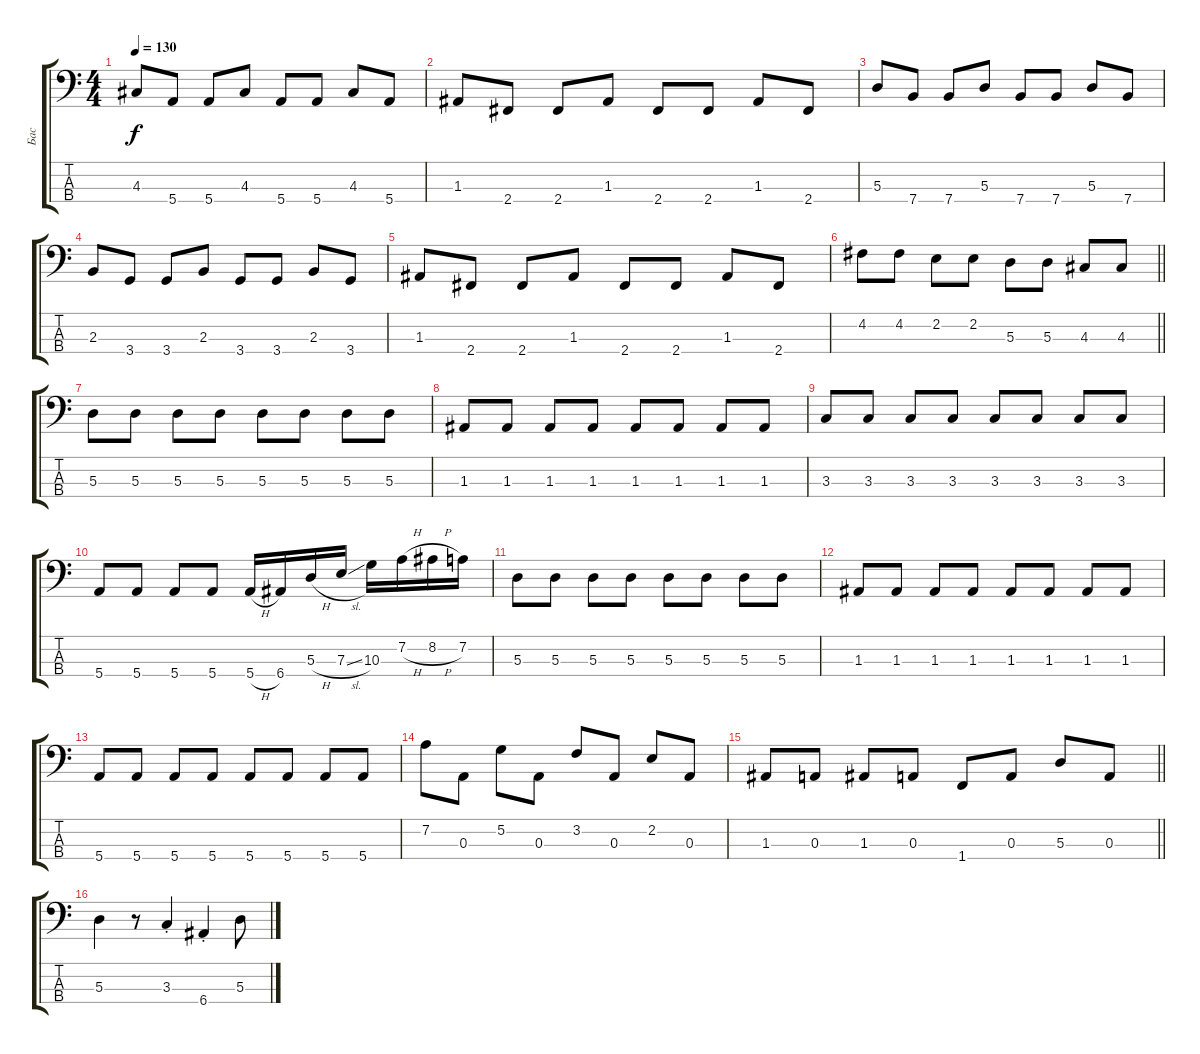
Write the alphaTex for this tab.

\track ("Бас" "Бас") {instrument electricbassfinger}
\staff {score tabs}
\tuning (G2 D2 A1 E1) {hide}
\ts (4 4)
\tempo 130
\clef f4
\ks c
4.3.8{dy f} 5.4.8 5.4.8 4.3.8 5.4.8 5.4.8 4.3.8 5.4.8 |
1.3.8 2.4.8 2.4.8 1.3.8 2.4.8 2.4.8 1.3.8 2.4.8 |
5.3.8 7.4.8 7.4.8 5.3.8 7.4.8 7.4.8 5.3.8 7.4.8 |
2.3.8 3.4.8 3.4.8 2.3.8 3.4.8 3.4.8 2.3.8 3.4.8 |
1.3.8 2.4.8 2.4.8 1.3.8 2.4.8 2.4.8 1.3.8 2.4.8 |
\barLineRight lightlight
4.2.8 4.2.8 2.2.8 2.2.8 5.3.8 5.3.8 4.3.8 4.3.8 |
5.3.8 5.3.8 5.3.8 5.3.8 5.3.8 5.3.8 5.3.8 5.3.8 |
1.3.8 1.3.8 1.3.8 1.3.8 1.3.8 1.3.8 1.3.8 1.3.8 |
3.3.8 3.3.8 3.3.8 3.3.8 3.3.8 3.3.8 3.3.8 3.3.8 |
5.4.8 5.4.8 5.4.8 5.4.8 5.4{h}.16 6.4.16 5.3{h}.16 7.3{sl}.16 10.3.16 7.2{h}.16 8.2{h}.16 7.2.16 |
5.3.8 5.3.8 5.3.8 5.3.8 5.3.8 5.3.8 5.3.8 5.3.8 |
1.3.8 1.3.8 1.3.8 1.3.8 1.3.8 1.3.8 1.3.8 1.3.8 |
5.4.8 5.4.8 5.4.8 5.4.8 5.4.8 5.4.8 5.4.8 5.4.8 |
7.2.8 0.3.8 5.2.8 0.3.8 3.2.8 0.3.8 2.2.8 0.3.8 |
\barLineRight lightlight
1.3.8 0.3.8 1.3.8 0.3.8 1.4.8 0.3.8 5.3.8 0.3.8 |
5.3.4 r.8 3.3{st}.4 6.4{st}.4 5.3.8
